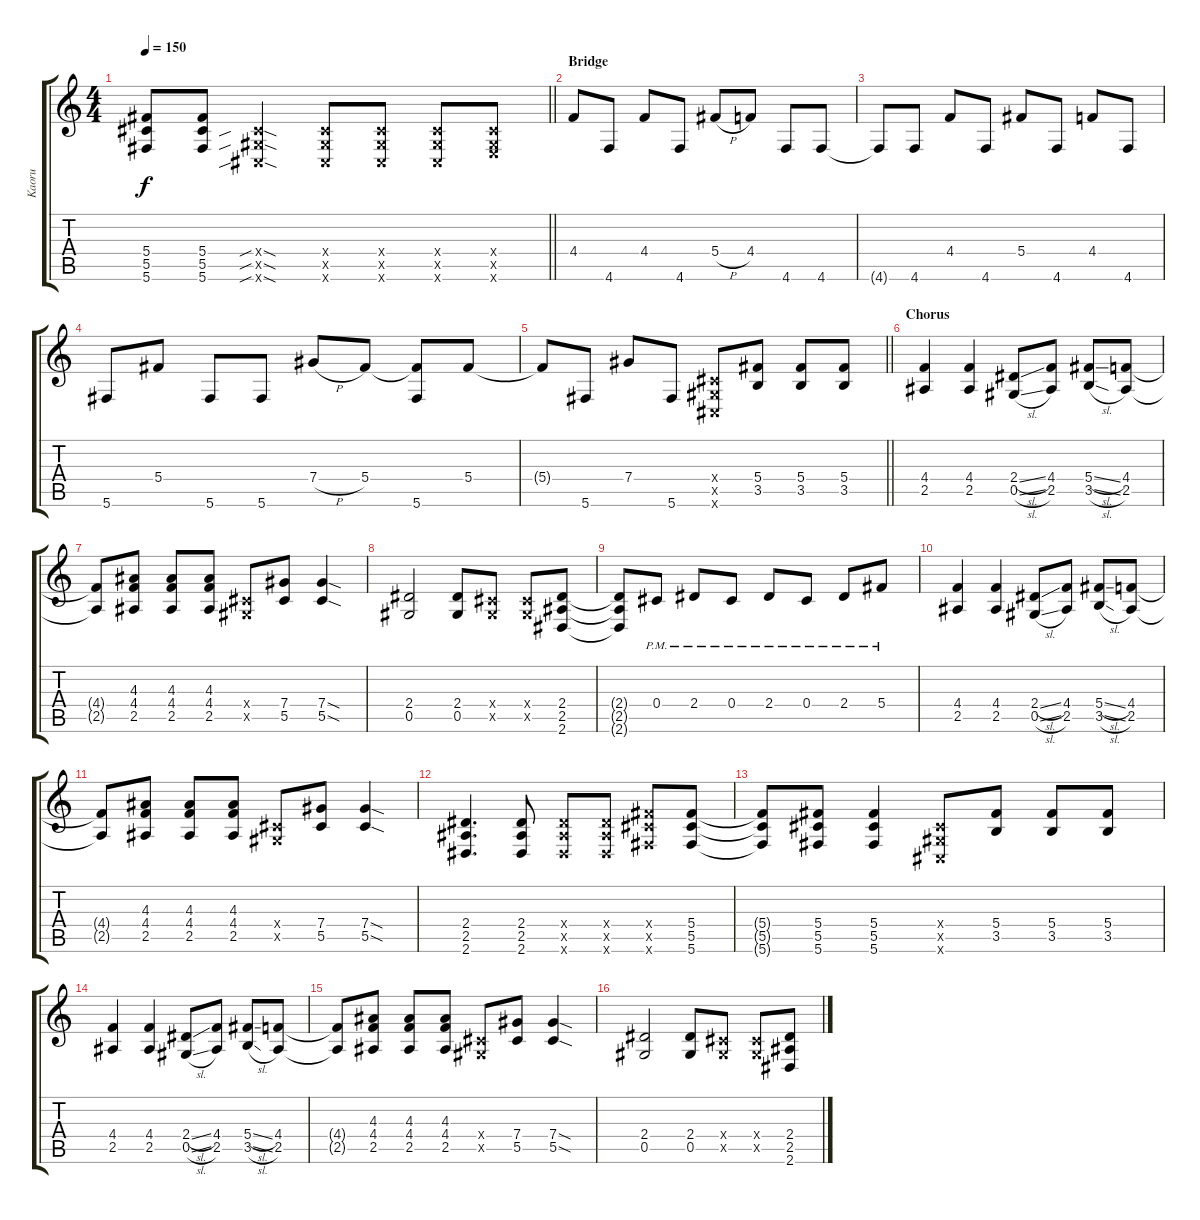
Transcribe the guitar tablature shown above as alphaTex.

\track ("Kaoru" "Kaoru") {instrument distortionguitar}
\staff {score tabs}
\tuning (Eb4 Bb3 Gb3 Db3 Ab2 Db2) {hide}
\ts (4 4)
\tempo 150
\clef g2
\barLineRight lightlight
\ks c
(5.4{t} 5.5{t} 5.6{t}).8{dy f} (5.4 5.5 5.6).8 (0.4{sib sod x} 0.5{sib sod x} 0.6{sib sod x}).4 (0.4{x} 0.5{x} 0.6{x}).8 (0.4{x} 0.5{x} 0.6{x}).8 (0.4{x} 0.5{x} 0.6{x}).8 (0.4{x} 0.5{x} 3.6{x}).8 |
\section ("" "Bridge ")
4.4.8 4.6.8 4.4.8 4.6.8 5.4{h}.8 4.4.8 4.6.8 4.6.8 |
4.6{t}.8 4.6.8 4.4.8 4.6.8 5.4.8 4.6.8 4.4.8 4.6.8 |
5.6.8 5.4.8 5.6.8 5.6.8 7.4{h}.8 5.4.8 (5.4{t} 5.6).8 5.4.8 |
\barLineRight lightlight
5.4{t}.8 5.6.8 7.4.8 5.6.8 (0.4{x} 0.5{x} 0.6{x}).8 (5.4 3.5).8 (5.4 3.5).8 (5.4 3.5).8 |
\section ("" "Chorus")
(4.4 2.5).4 (4.4 2.5).4 (2.4{sl} 0.5{sl}).8 (4.4 2.5).8 (5.4{sl} 3.5{sl}).8 (4.4 2.5).8 |
(4.4{t} 2.5{t}).8 (4.3 4.4 2.5).8 (4.3 4.4 2.5).8 (4.3 4.4 2.5).8 (0.4{x} 0.5{x}).8 (7.4 5.5).8 (7.4{sod} 5.5{sod}).4 |
(2.4 0.5).2 (2.4 0.5).8 (0.4{x} 0.5{x}).8 (0.4{x} 0.5{x}).8 (2.4 2.5 2.6).8 |
(2.4{t} 2.5{t} 2.6{t}).8 0.4{pm}.8 2.4{pm}.8 0.4{pm}.8 2.4{pm}.8 0.4{pm}.8 2.4{pm}.8 5.4{pm}.8 |
(4.4 2.5).4 (4.4 2.5).4 (2.4{sl} 0.5{sl}).8 (4.4 2.5).8 (5.4{sl} 3.5{sl}).8 (4.4 2.5).8 |
(4.4{t} 2.5{t}).8 (4.3 4.4 2.5).8 (4.3 4.4 2.5).8 (4.3 4.4 2.5).8 (0.4{x} 0.5{x}).8 (7.4 5.5).8 (7.4{sod} 5.5{sod}).4 |
(2.4 2.5 2.6).4{d} (2.4 2.5 2.6).8 (2.4{x} 2.5{x} 2.6{x}).8 (2.4{x} 2.5{x} 2.6{x}).8 (5.4{x} 5.5{x} 5.6{x}).8 (5.4 5.5 5.6).8 |
(5.4{t} 5.5{t} 5.6{t}).8 (5.4 5.5 5.6).8 (5.4 5.5 5.6).4 (0.4{x} 0.5{x} 0.6{x}).8 (5.4 3.5).8 (5.4 3.5).8 (5.4 3.5).8 |
(4.4 2.5).4 (4.4 2.5).4 (2.4{sl} 0.5{sl}).8 (4.4 2.5).8 (5.4{sl} 3.5{sl}).8 (4.4 2.5).8 |
(4.4{t} 2.5{t}).8 (4.3 4.4 2.5).8 (4.3 4.4 2.5).8 (4.3 4.4 2.5).8 (0.4{x} 0.5{x}).8 (7.4 5.5).8 (7.4{sod} 5.5{sod}).4 |
(2.4 0.5).2 (2.4 0.5).8 (0.4{x} 0.5{x}).8 (0.4{x} 0.5{x}).8 (2.4 2.5 2.6).8
